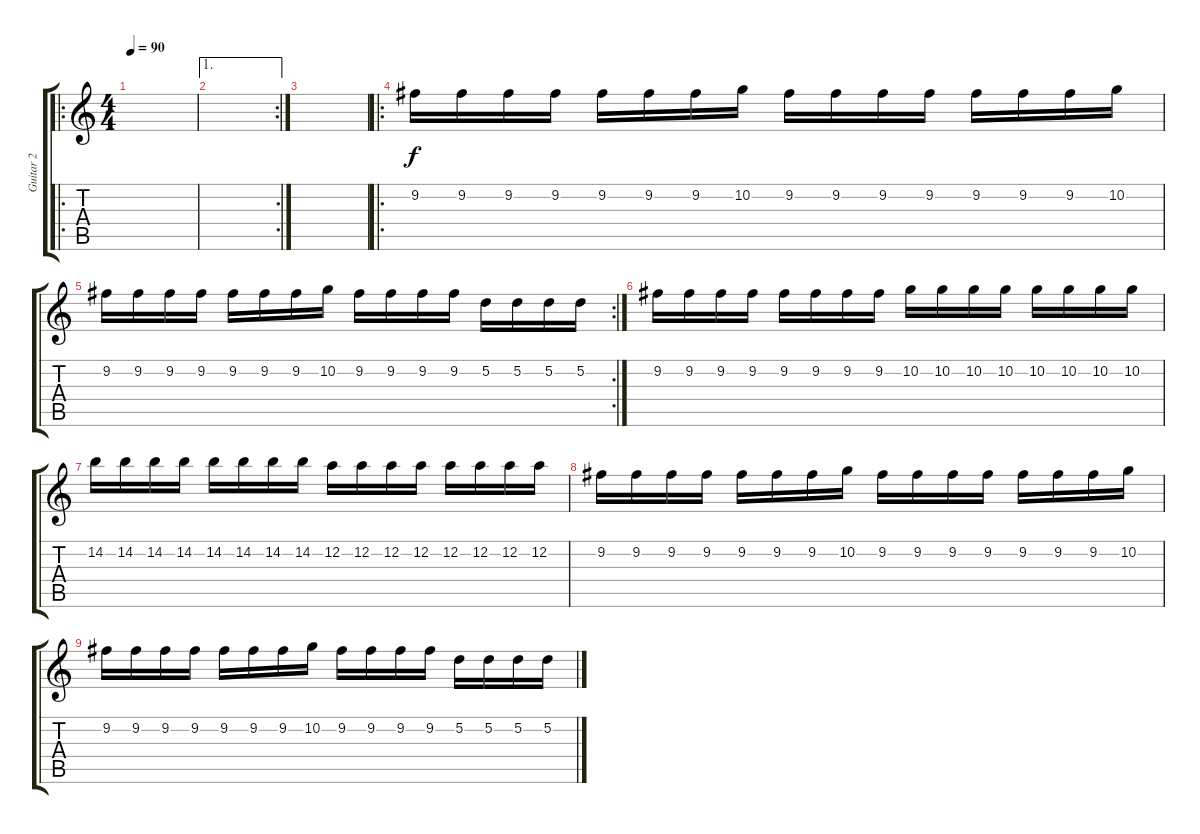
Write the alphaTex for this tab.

\track ("Guitar 2" "Guitar 2") {instrument distortionguitar}
\staff {score tabs}
\tuning (D4 A3 F3 C3 G2 C2) {hide}
\ro
\ts (4 4)
\tempo 90
\clef g2
\ks c
|
\ae 1
\rc 2
|
|
\ro
9.2.16 9.2.16 9.2.16 9.2.16 9.2.16 9.2.16 9.2.16 10.2.16 9.2.16 9.2.16 9.2.16 9.2.16 9.2.16 9.2.16 9.2.16 10.2.16 |
\rc 2
9.2.16 9.2.16 9.2.16 9.2.16 9.2.16 9.2.16 9.2.16 10.2.16 9.2.16 9.2.16 9.2.16 9.2.16 5.2.16 5.2.16 5.2.16 5.2.16 |
9.2.16 9.2.16 9.2.16 9.2.16 9.2.16 9.2.16 9.2.16 9.2.16 10.2.16 10.2.16 10.2.16 10.2.16 10.2.16 10.2.16 10.2.16 10.2.16 |
14.2.16 14.2.16 14.2.16 14.2.16 14.2.16 14.2.16 14.2.16 14.2.16 12.2.16 12.2.16 12.2.16 12.2.16 12.2.16 12.2.16 12.2.16 12.2.16 |
9.2.16 9.2.16 9.2.16 9.2.16 9.2.16 9.2.16 9.2.16 10.2.16 9.2.16 9.2.16 9.2.16 9.2.16 9.2.16 9.2.16 9.2.16 10.2.16 |
9.2.16 9.2.16 9.2.16 9.2.16 9.2.16 9.2.16 9.2.16 10.2.16 9.2.16 9.2.16 9.2.16 9.2.16 5.2.16 5.2.16 5.2.16 5.2.16
